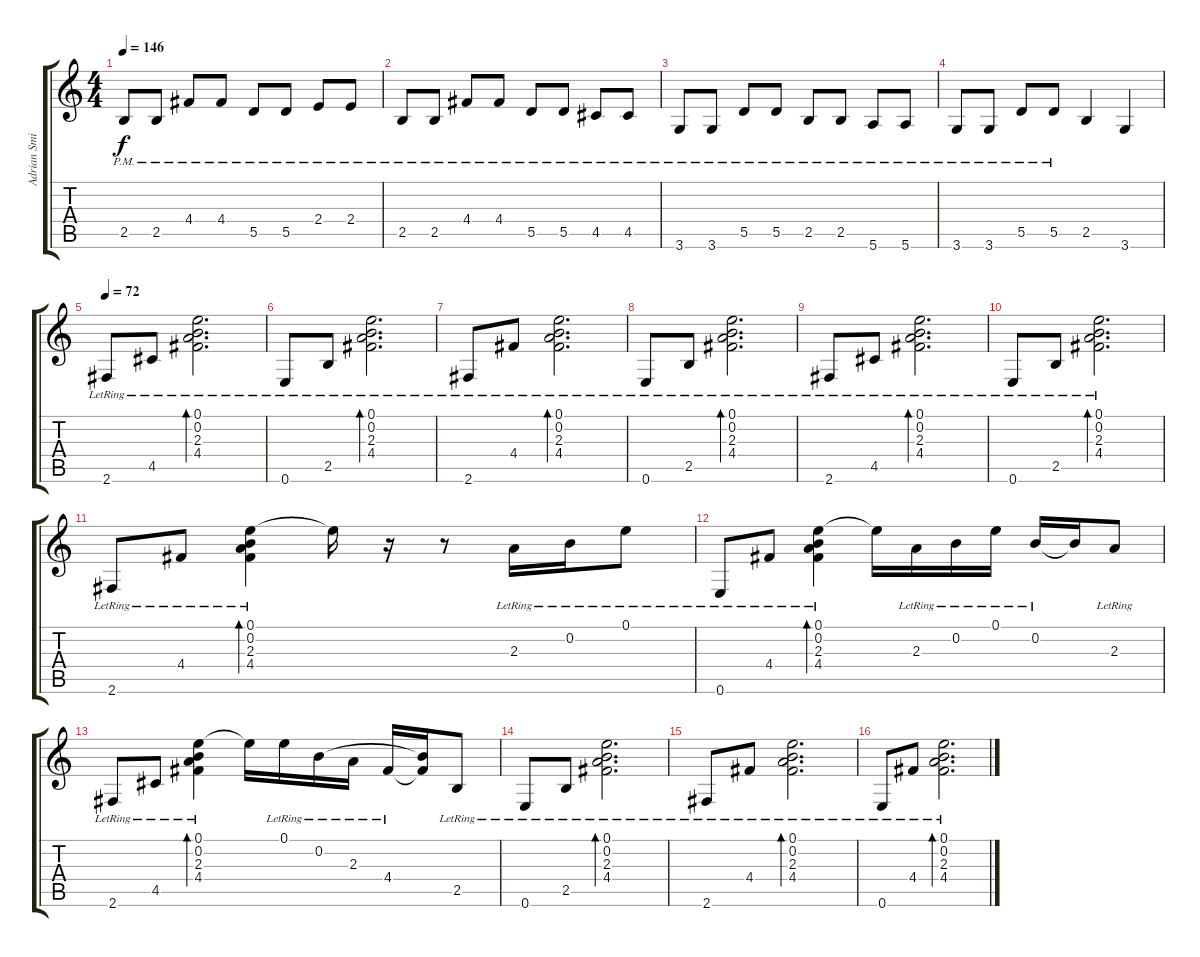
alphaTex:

\track ("Adrian Smith" "Adrian Smi") {instrument distortionguitar}
\staff {score tabs}
\tuning (E4 B3 G3 D3 A2 E2) {hide}
\ts (4 4)
\tempo 146
\clef g2
\ks c
2.5{pm}.8{dy f} 2.5{pm}.8 4.4{pm}.8 4.4{pm}.8 5.5{pm}.8 5.5{pm}.8 2.4{pm}.8 2.4{pm}.8 |
2.5{pm}.8 2.5{pm}.8 4.4{pm}.8 4.4{pm}.8 5.5{pm}.8 5.5{pm}.8 4.5{pm}.8 4.5{pm}.8 |
3.6{pm}.8 3.6{pm}.8 5.5{pm}.8 5.5{pm}.8 2.5{pm}.8 2.5{pm}.8 5.6{pm}.8 5.6{pm}.8 |
3.6{pm}.8 3.6{pm}.8 5.5{pm}.8 5.5{pm}.8 2.5.4 3.6.4 |
\tempo 72
2.6{lr}.8{volume 16 instrument electricguitarclean} 4.5{lr}.8 (0.1{lr} 0.2{lr} 2.3{lr} 4.4{lr}).2{d bd 240} |
0.6{lr}.8 2.5{lr}.8 (0.1{lr} 0.2{lr} 2.3{lr} 4.4{lr}).2{d bd 240} |
2.6{lr}.8 4.4{lr}.8 (0.1{lr} 0.2{lr} 2.3{lr} 4.4{lr}).2{d bd 240} |
0.6{lr}.8 2.5{lr}.8 (0.1{lr} 0.2{lr} 2.3{lr} 4.4{lr}).2{d bd 240} |
2.6{lr}.8 4.5{lr}.8 (0.1{lr} 0.2{lr} 2.3{lr} 4.4{lr}).2{d bd 240} |
0.6{lr}.8 2.5{lr}.8 (0.1{lr} 0.2{lr} 2.3{lr} 4.4{lr}).2{d bd 240} |
2.6{lr}.8 4.4{lr}.8 (0.1{lr} 0.2{lr} 2.3{lr} 4.4{lr}).4{bd 60} 0.1{t}.16 r.16 r.8 2.3{lr}.16 0.2{lr}.16 0.1{lr}.8 |
0.6{lr}.8 4.4{lr}.8 (0.1{lr} 0.2{lr} 2.3{lr} 4.4{lr}).4{bd 60} 0.1{t}.16 2.3{lr}.16 0.2{lr}.16 0.1{lr}.16 0.2{lr}.16 0.2{t}.16 2.3{lr}.8 |
2.6{lr}.8 4.5{lr}.8 (0.1{lr} 0.2{lr} 2.3{lr} 4.4{lr}).4{bd 60} 0.1{t}.16 0.1{lr}.16 0.2{lr}.16 2.3{lr}.16 4.4{lr}.16 (0.2{t} 4.4{t}).16 2.5{lr}.8 |
0.6{lr}.8 2.5{lr}.8 (0.1{lr} 0.2{lr} 2.3{lr} 4.4{lr}).2{d bd 240} |
2.6{lr}.8 4.4{lr}.8 (0.1{lr} 0.2{lr} 2.3{lr} 4.4{lr}).2{d bd 240} |
0.6{lr}.8 4.4{lr}.8 (0.1{lr} 0.2{lr} 2.3{lr} 4.4{lr}).2{d bd 240}
